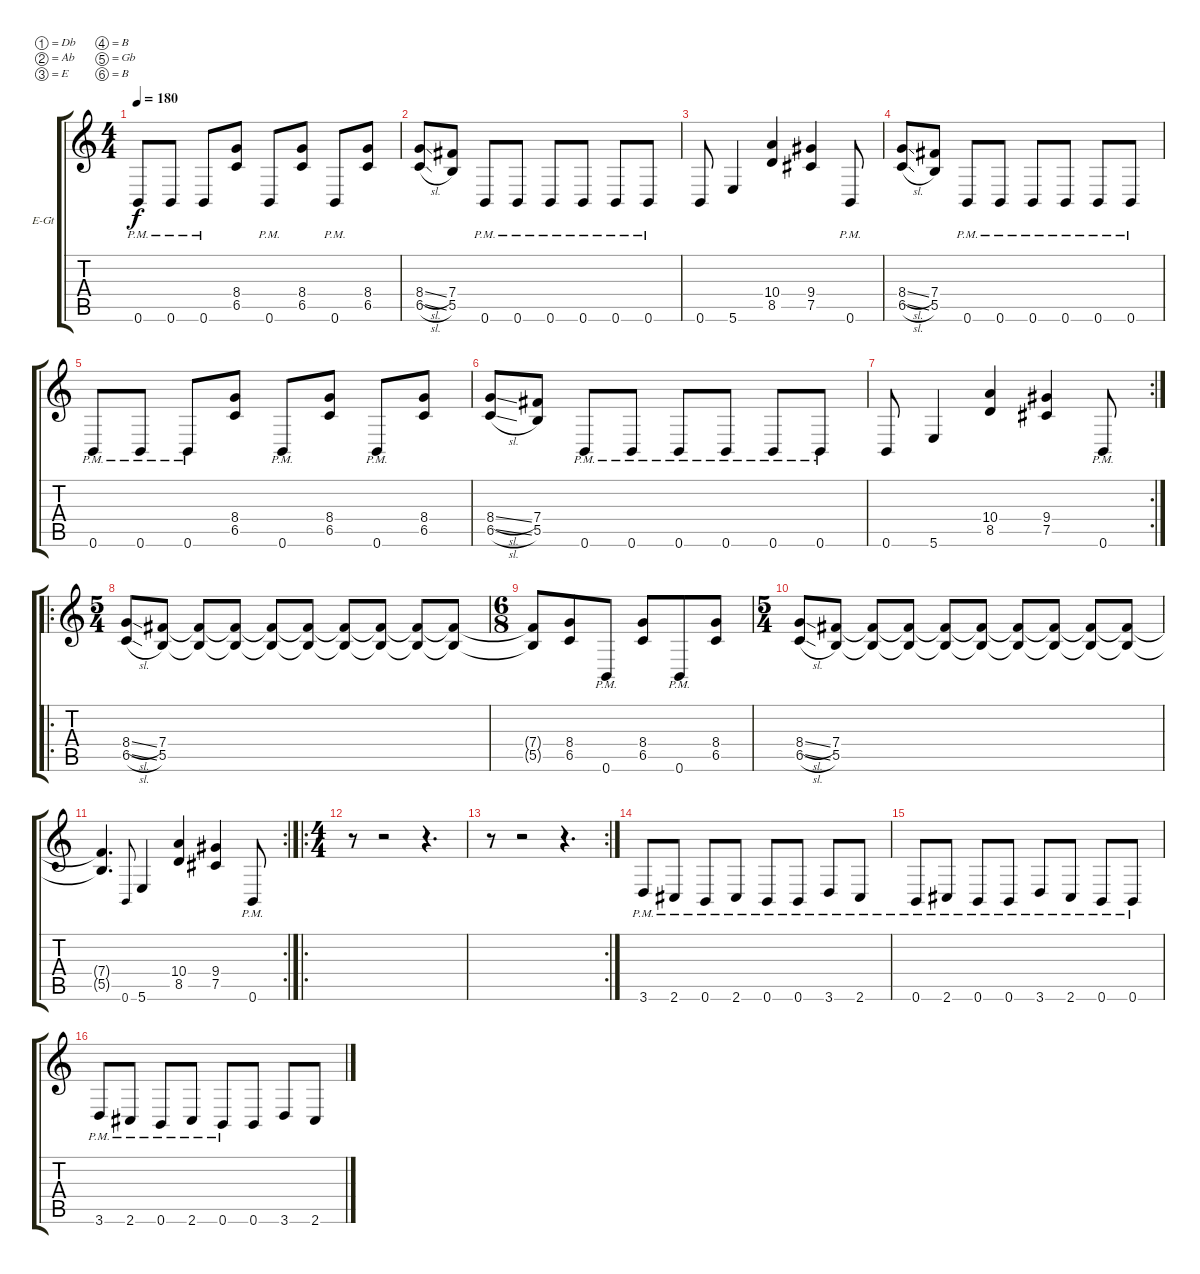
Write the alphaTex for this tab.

\bracketExtendMode groupsimilarinstruments
\firstSystemTrackNameOrientation horizontal
\otherSystemsTrackNameOrientation horizontal
\track ("Ahrue Luster" "E-Gt") {instrument distortionguitar}
\staff {score tabs}
\tuning (Db4 Ab3 E3 B2 Gb2 B1)
\ts (4 4)
\tempo 180
\clef g2
\ks c
0.6{pm}.8{dy f} 0.6{pm}.8 0.6{pm}.8 (8.4 6.5).8 0.6{pm}.8 (8.4 6.5).8 0.6{pm}.8 (8.4 6.5).8 |
(8.4{sl} 6.5{sl}).8 (7.4 5.5).8 0.6{pm}.8 0.6{pm}.8 0.6{pm}.8 0.6{pm}.8 0.6{pm}.8 0.6{pm}.8 |
0.6.8 5.6.4 (10.4 8.5).4 (9.4 7.5).4 0.6{pm}.8 |
(8.4{sl} 6.5{sl}).8 (7.4 5.5).8 0.6{pm}.8 0.6{pm}.8 0.6{pm}.8 0.6{pm}.8 0.6{pm}.8 0.6{pm}.8 |
0.6{pm}.8 0.6{pm}.8 0.6{pm}.8 (8.4 6.5).8 0.6{pm}.8 (8.4 6.5).8 0.6{pm}.8 (8.4 6.5).8 |
(8.4{sl} 6.5{sl}).8 (7.4 5.5).8 0.6{pm}.8 0.6{pm}.8 0.6{pm}.8 0.6{pm}.8 0.6{pm}.8 0.6{pm}.8 |
\rc 2
0.6.8 5.6.4 (10.4 8.5).4 (9.4 7.5).4 0.6{pm}.8 |
\ro
\ts (5 4)
(8.4{sl} 6.5{sl}).8 (7.4 5.5).8 (7.4{t} 5.5{t}).8 (7.4{t} 5.5{t}).8 (7.4{t} 5.5{t}).8 (7.4{t} 5.5{t}).8 (7.4{t} 5.5{t}).8 (7.4{t} 5.5{t}).8 (7.4{t} 5.5{t}).8 (7.4{t} 5.5{t}).8 |
\ts (6 8)
(7.4{t} 5.5{t}).8 (8.4 6.5).8 0.6{pm}.8 (8.4 6.5).8 0.6{pm}.8 (8.4 6.5).8 |
\ts (5 4)
(8.4{sl} 6.5{sl}).8 (7.4 5.5).8 (5.5{t} 7.4{t}).8 (5.5{t} 7.4{t}).8 (5.5{t} 7.4{t}).8 (5.5{t} 7.4{t}).8 (5.5{t} 7.4{t}).8 (7.4{t} 5.5{t}).8 (7.4{t} 5.5{t}).8 (7.4{t} 5.5{t}).8 |
\rc 2
(7.4{t} 5.5{t}).4{d} 0.6.8{gr onbeat} 5.6.4 (10.4 8.5).4 (9.4 7.5).4 0.6{pm}.8 |
\ro
\ts (4 4)
r.8 r.2 r.4{d} |
\rc 2
r.8 r.2 r.4{d} |
3.6{pm}.8 2.6{pm}.8 0.6{pm}.8 2.6{pm}.8 0.6{pm}.8 0.6{pm}.8 3.6{pm}.8 2.6{pm}.8 |
0.6{pm}.8 2.6{pm}.8 0.6{pm}.8 0.6{pm}.8 3.6{pm}.8 2.6{pm}.8 0.6{pm}.8 0.6{pm}.8 |
3.6{pm}.8 2.6{pm}.8 0.6{pm}.8 2.6{pm}.8 0.6{pm}.8 0.6.8 3.6.8 2.6.8
